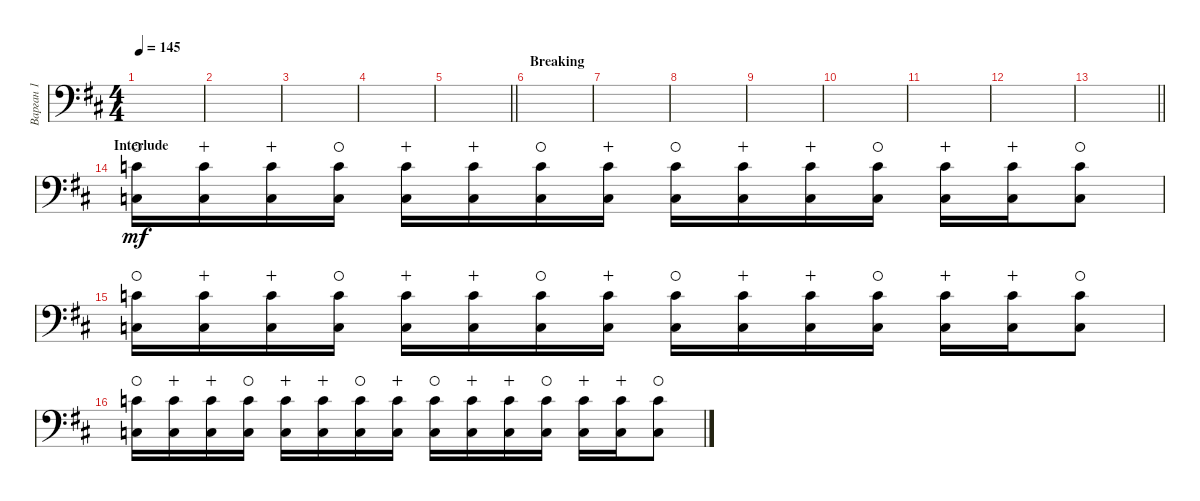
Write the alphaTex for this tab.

\track ("Варган 1" "Варган 1") {mute instrument acousticguitarsteel}
\staff {score}
\tuning (G2 D2 A1 E1) {hide}
\ts (4 4)
\tempo 145
\clef f4
\ks bminor
|
|
|
|
\barLineRight lightlight
|
\section ("" "Breaking")
|
|
|
|
|
|
|
\barLineRight lightlight
|
\section ("" "Interlude")
(5.1 3.3).16{bd 60 dy mf waho} (5.1 3.3).16{bu 60 wahc} (5.1 3.3).16{bd 60 wahc} (5.1 3.3).16{bu 60 waho} (5.1 3.3).16{bd 60 wahc} (5.1 3.3).16{bu 60 wahc} (5.1 3.3).16{bd 60 waho} (5.1 3.3).16{bu 60 wahc} (5.1 3.3).16{bd 60 waho} (5.1 3.3).16{bu 60 wahc} (5.1 3.3).16{bd 60 wahc} (5.1 3.3).16{bu 60 waho} (5.1 3.3).16{bd 60 wahc} (5.1 3.3).16{bu 60 wahc} (5.1 3.3).8{bd 60 waho} |
(5.1 3.3).16{bd 60 waho} (5.1 3.3).16{bu 60 wahc} (5.1 3.3).16{bd 60 wahc} (5.1 3.3).16{bu 60 waho} (5.1 3.3).16{bd 60 wahc} (5.1 3.3).16{bu 60 wahc} (5.1 3.3).16{bd 60 waho} (5.1 3.3).16{bu 60 wahc} (5.1 3.3).16{bd 60 waho} (5.1 3.3).16{bu 60 wahc} (5.1 3.3).16{bd 60 wahc} (5.1 3.3).16{bu 60 waho} (5.1 3.3).16{bd 60 wahc} (5.1 3.3).16{bu 60 wahc} (5.1 3.3).8{bd 60 waho} |
(5.1 3.3).16{bd 60 waho} (5.1 3.3).16{bu 60 wahc} (5.1 3.3).16{bd 60 wahc} (5.1 3.3).16{bu 60 waho} (5.1 3.3).16{bd 60 wahc} (5.1 3.3).16{bu 60 wahc} (5.1 3.3).16{bd 60 waho} (5.1 3.3).16{bu 60 wahc} (5.1 3.3).16{bd 60 waho} (5.1 3.3).16{bu 60 wahc} (5.1 3.3).16{bd 60 wahc} (5.1 3.3).16{bu 60 waho} (5.1 3.3).16{bd 60 wahc} (5.1 3.3).16{bu 60 wahc} (5.1 3.3).8{bd 60 waho}
